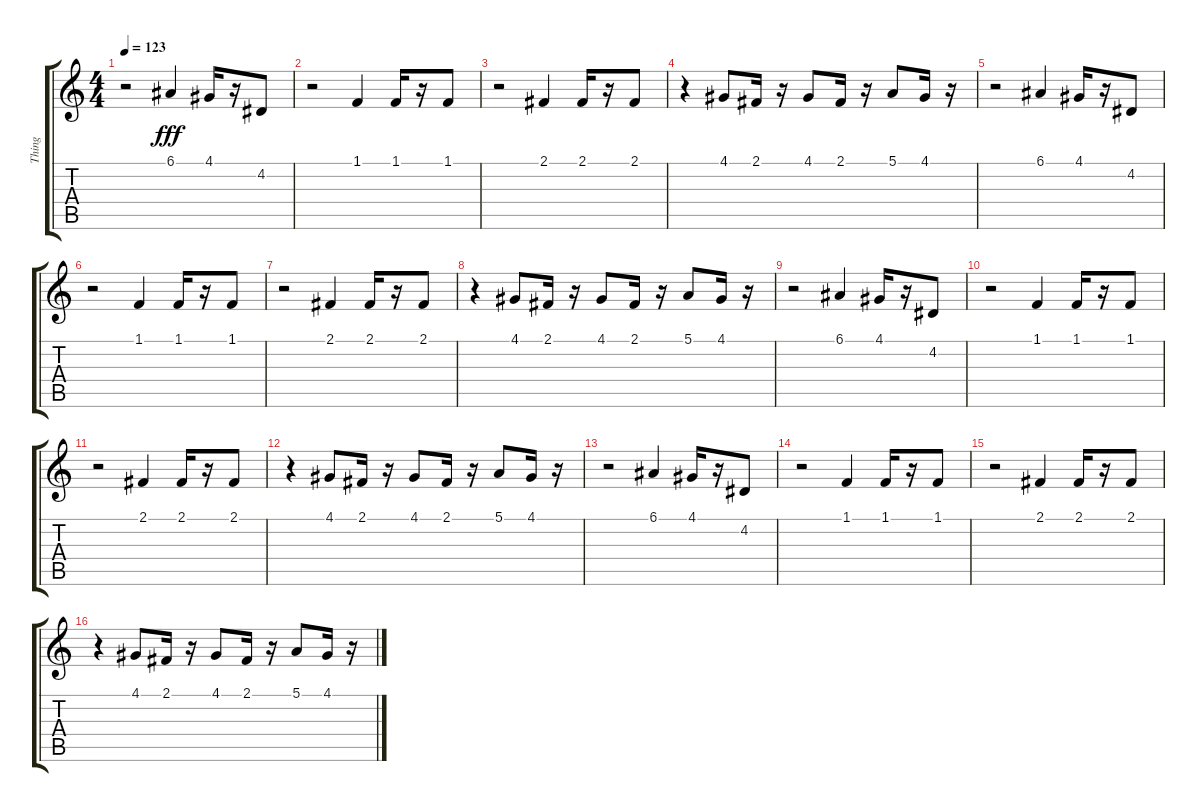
\track ("Thing" "Thing") {instrument clarinet}
\staff {score tabs}
\tuning (E4 B3 G3 D3 A2 E2) {hide}
\ts (4 4)
\tempo 123
\clef g2
\ks c
r.2{dy fff} 6.1.4 4.1.16 r.16 4.2.8 |
r.2 1.1.4 1.1.16 r.16 1.1.8 |
r.2 2.1.4 2.1.16 r.16 2.1.8 |
r.4 4.1.8 2.1.16 r.16 4.1.8 2.1.16 r.16 5.1.8 4.1.16 r.16 |
r.2 6.1.4 4.1.16 r.16 4.2.8 |
r.2 1.1.4 1.1.16 r.16 1.1.8 |
r.2 2.1.4 2.1.16 r.16 2.1.8 |
r.4 4.1.8 2.1.16 r.16 4.1.8 2.1.16 r.16 5.1.8 4.1.16 r.16 |
r.2 6.1.4 4.1.16 r.16 4.2.8 |
r.2 1.1.4 1.1.16 r.16 1.1.8 |
r.2 2.1.4 2.1.16 r.16 2.1.8 |
r.4 4.1.8 2.1.16 r.16 4.1.8 2.1.16 r.16 5.1.8 4.1.16 r.16 |
r.2 6.1.4 4.1.16 r.16 4.2.8 |
r.2 1.1.4 1.1.16 r.16 1.1.8 |
r.2 2.1.4 2.1.16 r.16 2.1.8 |
r.4 4.1.8 2.1.16 r.16 4.1.8 2.1.16 r.16 5.1.8 4.1.16 r.16
